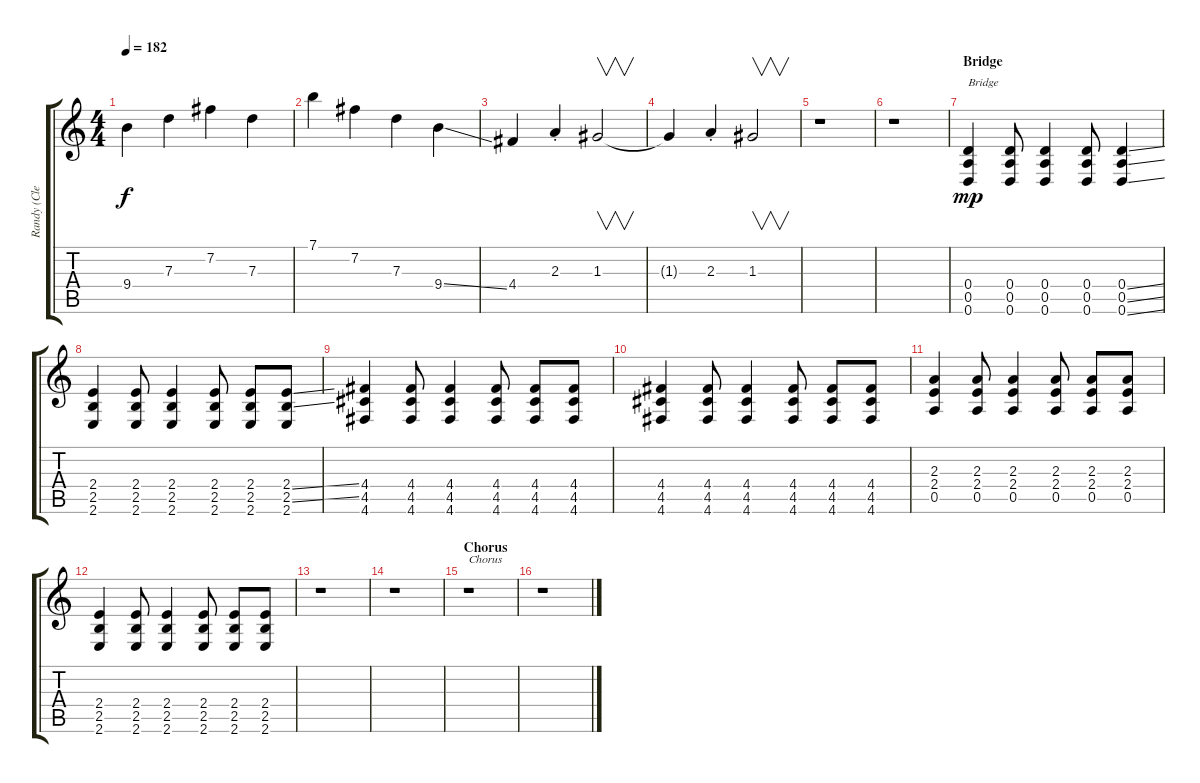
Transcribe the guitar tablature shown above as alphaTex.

\track ("Randy (Clean Guitar)" "Randy (Cle") {instrument acousticguitarsteel}
\staff {score tabs}
\tuning (E4 B3 G3 D3 A2 D2) {hide}
\ts (4 4)
\tempo 182
\clef g2
\ks c
9.4.4{dy f} 7.3.4 7.2.4 7.3.4 |
7.1.4 7.2.4 7.3.4 9.4{ss}.4 |
4.4.4 2.3{st}.4 1.3.2{v} |
1.3{t}.4 2.3{st}.4 1.3.2{v} |
r.1 |
r.1 |
\section ("" "Bridge")
(0.4 0.5 0.6).4{txt "Bridge" dy mp} (0.4 0.5 0.6).8 (0.4 0.5 0.6).4 (0.4 0.5 0.6).8 (0.4{ss} 0.5{ss} 0.6{ss}).4 |
(2.4 2.5 2.6).4 (2.4 2.5 2.6).8 (2.4 2.5 2.6).4 (2.4 2.5 2.6).8 (2.4 2.5 2.6).8 (2.4{ss} 2.5{ss} 2.6).8 |
(4.4 4.5 4.6).4 (4.4 4.5 4.6).8 (4.4 4.5 4.6).4 (4.4 4.5 4.6).8 (4.4 4.5 4.6).8 (4.4 4.5 4.6).8 |
(4.4 4.5 4.6).4 (4.4 4.5 4.6).8 (4.4 4.5 4.6).4 (4.4 4.5 4.6).8 (4.4 4.5 4.6).8 (4.4 4.5 4.6).8 |
(2.3 2.4 0.5).4 (2.3 2.4 0.5).8 (2.3 2.4 0.5).4 (2.3 2.4 0.5).8 (2.3 2.4 0.5).8 (2.3 2.4 0.5).8 |
(2.4 2.5 2.6).4 (2.4 2.5 2.6).8 (2.4 2.5 2.6).4 (2.4 2.5 2.6).8 (2.4 2.5 2.6).8 (2.4 2.5 2.6).8 |
r.1 |
r.1 |
\section ("" "Chorus")
r.1{txt "Chorus"} |
r.1
